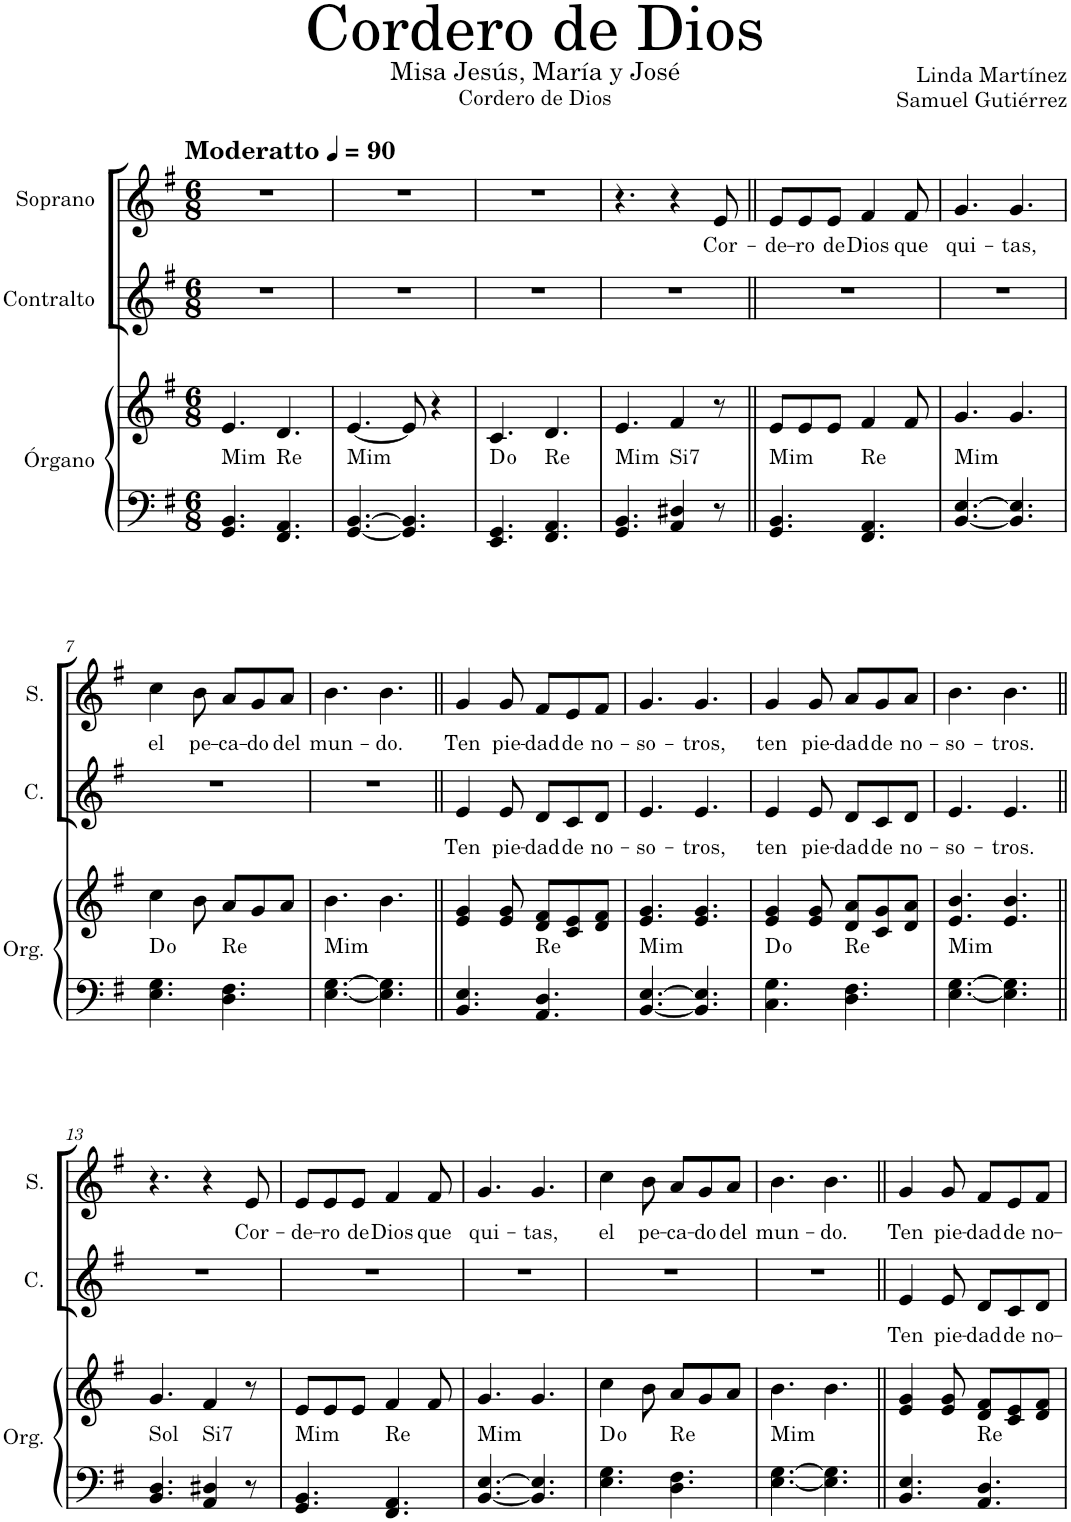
**kern	**kern	**harte	**kern	**text	**kern	**text
*part3	*part3	*part3	*part2	*part2	*part1	*part1
*staff4	*staff3	*	*staff2	*staff2	*staff1	*staff1
*I"Órgano	*	*	*I"Contralto	*	*I"Soprano	*
*	*	*	*I'C.	*	*I'S.	*
*clefF4	*clefG2	*	*clefG2	*	*clefG2	*
*k[f#]	*k[f#]	*	*k[f#]	*	*k[f#]	*
*M6/8	*M6/8	*	*M6/8	*	*M6/8	*
*MM90	*MM90	*	*MM90	*	*MM90	*
=1	=1	=1	=1	=1	=1	=1
!	!	!LO:H:kt=Mim	!	!	!LO:TX:a:B:t=Moderatto	!
4.GG/ 4.BB/	4.e/	N	2.r	.	2.r	.
!	!	!LO:H:kt=Re	!	!	!	!
4.FF#/ 4.AA/	4.d/	N	.	.	.	.
=2	=2	=2	=2	=2	=2	=2
!	!	!LO:H:kt=Mim	!	!	!	!
[4.GG/ [4.BB/	[4.e/	N	2.r	.	2.r	.
4.GG/] 4.BB/]	8e/]	.	.	.	.	.
.	4r	.	.	.	.	.
=3	=3	=3	=3	=3	=3	=3
4.EE/ 4.GG/	4.c/	D:dim	2.r	.	2.r	.
!	!	!LO:H:kt=Re	!	!	!	!
4.FF#/ 4.AA/	4.d/	N	.	.	.	.
=4	=4	=4	=4	=4	=4	=4
!	!	!LO:H:kt=Mim	!	!	!	!
4.GG/ 4.BB/	4.e/	N	2.r	.	4.r	.
!	!	!LO:H:kt=Si7	!	!	!	!
4AA/ 4D#X/	4f#/	N	.	.	4r	.
!	!	!	!	!	!	!LO:LY:b
8r	8r	.	.	.	8e/	Cor-
=5||	=5||	=5||	=5||	=5||	=5||	=5||
!	!	!LO:H:kt=Mim	!	!	!	!LO:LY:b
4.GG/ 4.BB/	8e/L	N	2.r	.	8e/L	-de-
!	!	!	!	!	!	!LO:LY:b
.	8e/	.	.	.	8e/	-ro
!	!	!	!	!	!	!LO:LY:b
.	8e/J	.	.	.	8e/J	de
!	!	!LO:H:kt=Re	!	!	!	!LO:LY:b
4.FF#/ 4.AA/	4f#/	N	.	.	4f#/	Dios
!	!	!	!	!	!	!LO:LY:b
.	8f#/	.	.	.	8f#/	que
=6	=6	=6	=6	=6	=6	=6
!	!	!LO:H:kt=Mim	!	!	!	!LO:LY:b
[4.BB/ [4.E/	4.g/	N	2.r	.	4.g/	qui-
!	!	!	!	!	!	!LO:LY:b
4.BB/] 4.E/]	4.g/	.	.	.	4.g/	-tas,
!!LO:LB:g=z
=7	=7	=7	=7	=7	=7	=7
!	!	!	!	!	!	!LO:LY:b
4.E\ 4.G\	4cc\	D:dim	2.r	.	4cc\	el
!	!	!	!	!	!	!LO:LY:b
.	8b\	.	.	.	8b\	pe-
!	!	!LO:H:kt=Re	!	!	!	!LO:LY:b
4.D\ 4.F#\	8a/L	N	.	.	8a/L	-ca-
!	!	!	!	!	!	!LO:LY:b
.	8g/	.	.	.	8g/	-do
!	!	!	!	!	!	!LO:LY:b
.	8a/J	.	.	.	8a/J	del
=8	=8	=8	=8	=8	=8	=8
!	!	!LO:H:kt=Mim	!	!	!	!LO:LY:b
[4.E\ [4.G\	4.b\	N	2.r	.	4.b\	mun-
!	!	!	!	!	!	!LO:LY:b
4.E\] 4.G\]	4.b\	.	.	.	4.b\	-do.
=9||	=9||	=9||	=9||	=9||	=9||	=9||
!	!	!	!	!LO:LY:b	!	!LO:LY:b
4.BB/ 4.E/	4e/ 4g/	.	4e/	Ten	4g/	Ten
!	!	!	!	!LO:LY:b	!	!LO:LY:b
.	8e/ 8g/	.	8e/	pie-	8g/	pie-
!	!	!LO:H:kt=Re	!	!LO:LY:b	!	!LO:LY:b
4.AA/ 4.D/	8d/ 8f#/L	N	8d/L	-dad	8f#/L	-dad
!	!	!	!	!LO:LY:b	!	!LO:LY:b
.	8c/ 8e/	.	8c/	de	8e/	de
!	!	!	!	!LO:LY:b	!	!LO:LY:b
.	8d/ 8f#/J	.	8d/J	no-	8f#/J	no-
=10	=10	=10	=10	=10	=10	=10
!	!	!LO:H:kt=Mim	!	!LO:LY:b	!	!LO:LY:b
[4.BB/ [4.E/	4.e/ 4.g/	N	4.e/	-so-	4.g/	-so-
!	!	!	!	!LO:LY:b	!	!LO:LY:b
4.BB/] 4.E/]	4.e/ 4.g/	.	4.e/	-tros,	4.g/	-tros,
=11	=11	=11	=11	=11	=11	=11
!	!	!	!	!LO:LY:b	!	!LO:LY:b
4.C\ 4.G\	4e/ 4g/	D:dim	4e/	ten	4g/	ten
!	!	!	!	!LO:LY:b	!	!LO:LY:b
.	8e/ 8g/	.	8e/	pie-	8g/	pie-
!	!	!LO:H:kt=Re	!	!LO:LY:b	!	!LO:LY:b
4.D\ 4.F#\	8d/ 8a/L	N	8d/L	-dad	8a/L	-dad
!	!	!	!	!LO:LY:b	!	!LO:LY:b
.	8c/ 8g/	.	8c/	de	8g/	de
!	!	!	!	!LO:LY:b	!	!LO:LY:b
.	8d/ 8a/J	.	8d/J	no-	8a/J	no-
=12	=12	=12	=12	=12	=12	=12
!	!	!LO:H:kt=Mim	!	!LO:LY:b	!	!LO:LY:b
[4.E\ [4.G\	4.e/ 4.b/	N	4.e/	-so-	4.b\	-so-
!	!	!	!	!LO:LY:b	!	!LO:LY:b
4.E\] 4.G\]	4.e/ 4.b/	.	4.e/	-tros.	4.b\	-tros.
!!LO:LB:g=z
=13||	=13||	=13||	=13||	=13||	=13||	=13||
!	!	!LO:H:kt=Sol	!	!	!	!
4.BB/ 4.D/	4.g/	N	2.r	.	4.r	.
!	!	!LO:H:kt=Si7	!	!	!	!
4AA/ 4D#X/	4f#/	N	.	.	4r	.
!	!	!	!	!	!	!LO:LY:b
8r	8r	.	.	.	8e/	Cor-
=14	=14	=14	=14	=14	=14	=14
!	!	!LO:H:kt=Mim	!	!	!	!LO:LY:b
4.GG/ 4.BB/	8e/L	N	2.r	.	8e/L	-de-
!	!	!	!	!	!	!LO:LY:b
.	8e/	.	.	.	8e/	-ro
!	!	!	!	!	!	!LO:LY:b
.	8e/J	.	.	.	8e/J	de
!	!	!LO:H:kt=Re	!	!	!	!LO:LY:b
4.FF#/ 4.AA/	4f#/	N	.	.	4f#/	Dios
!	!	!	!	!	!	!LO:LY:b
.	8f#/	.	.	.	8f#/	que
=15	=15	=15	=15	=15	=15	=15
!	!	!LO:H:kt=Mim	!	!	!	!LO:LY:b
[4.BB/ [4.E/	4.g/	N	2.r	.	4.g/	qui-
!	!	!	!	!	!	!LO:LY:b
4.BB/] 4.E/]	4.g/	.	.	.	4.g/	-tas,
=16	=16	=16	=16	=16	=16	=16
!	!	!	!	!	!	!LO:LY:b
4.E\ 4.G\	4cc\	D:dim	2.r	.	4cc\	el
!	!	!	!	!	!	!LO:LY:b
.	8b\	.	.	.	8b\	pe-
!	!	!LO:H:kt=Re	!	!	!	!LO:LY:b
4.D\ 4.F#\	8a/L	N	.	.	8a/L	-ca-
!	!	!	!	!	!	!LO:LY:b
.	8g/	.	.	.	8g/	-do
!	!	!	!	!	!	!LO:LY:b
.	8a/J	.	.	.	8a/J	del
=17	=17	=17	=17	=17	=17	=17
!	!	!LO:H:kt=Mim	!	!	!	!LO:LY:b
[4.E\ [4.G\	4.b\	N	2.r	.	4.b\	mun-
!	!	!	!	!	!	!LO:LY:b
4.E\] 4.G\]	4.b\	.	.	.	4.b\	-do.
=18||	=18||	=18||	=18||	=18||	=18||	=18||
!	!	!	!	!LO:LY:b	!	!LO:LY:b
4.BB/ 4.E/	4e/ 4g/	.	4e/	Ten	4g/	Ten
!	!	!	!	!LO:LY:b	!	!LO:LY:b
.	8e/ 8g/	.	8e/	pie-	8g/	pie-
!	!	!LO:H:kt=Re	!	!LO:LY:b	!	!LO:LY:b
4.AA/ 4.D/	8d/ 8f#/L	N	8d/L	-dad	8f#/L	-dad
!	!	!	!	!LO:LY:b	!	!LO:LY:b
.	8c/ 8e/	.	8c/	de	8e/	de
!	!	!	!	!LO:LY:b	!	!LO:LY:b
.	8d/ 8f#/J	.	8d/J	no-	8f#/J	no-
=	=	=	=	=	=	=
*-	*-	*-	*-	*-	*-	*-
